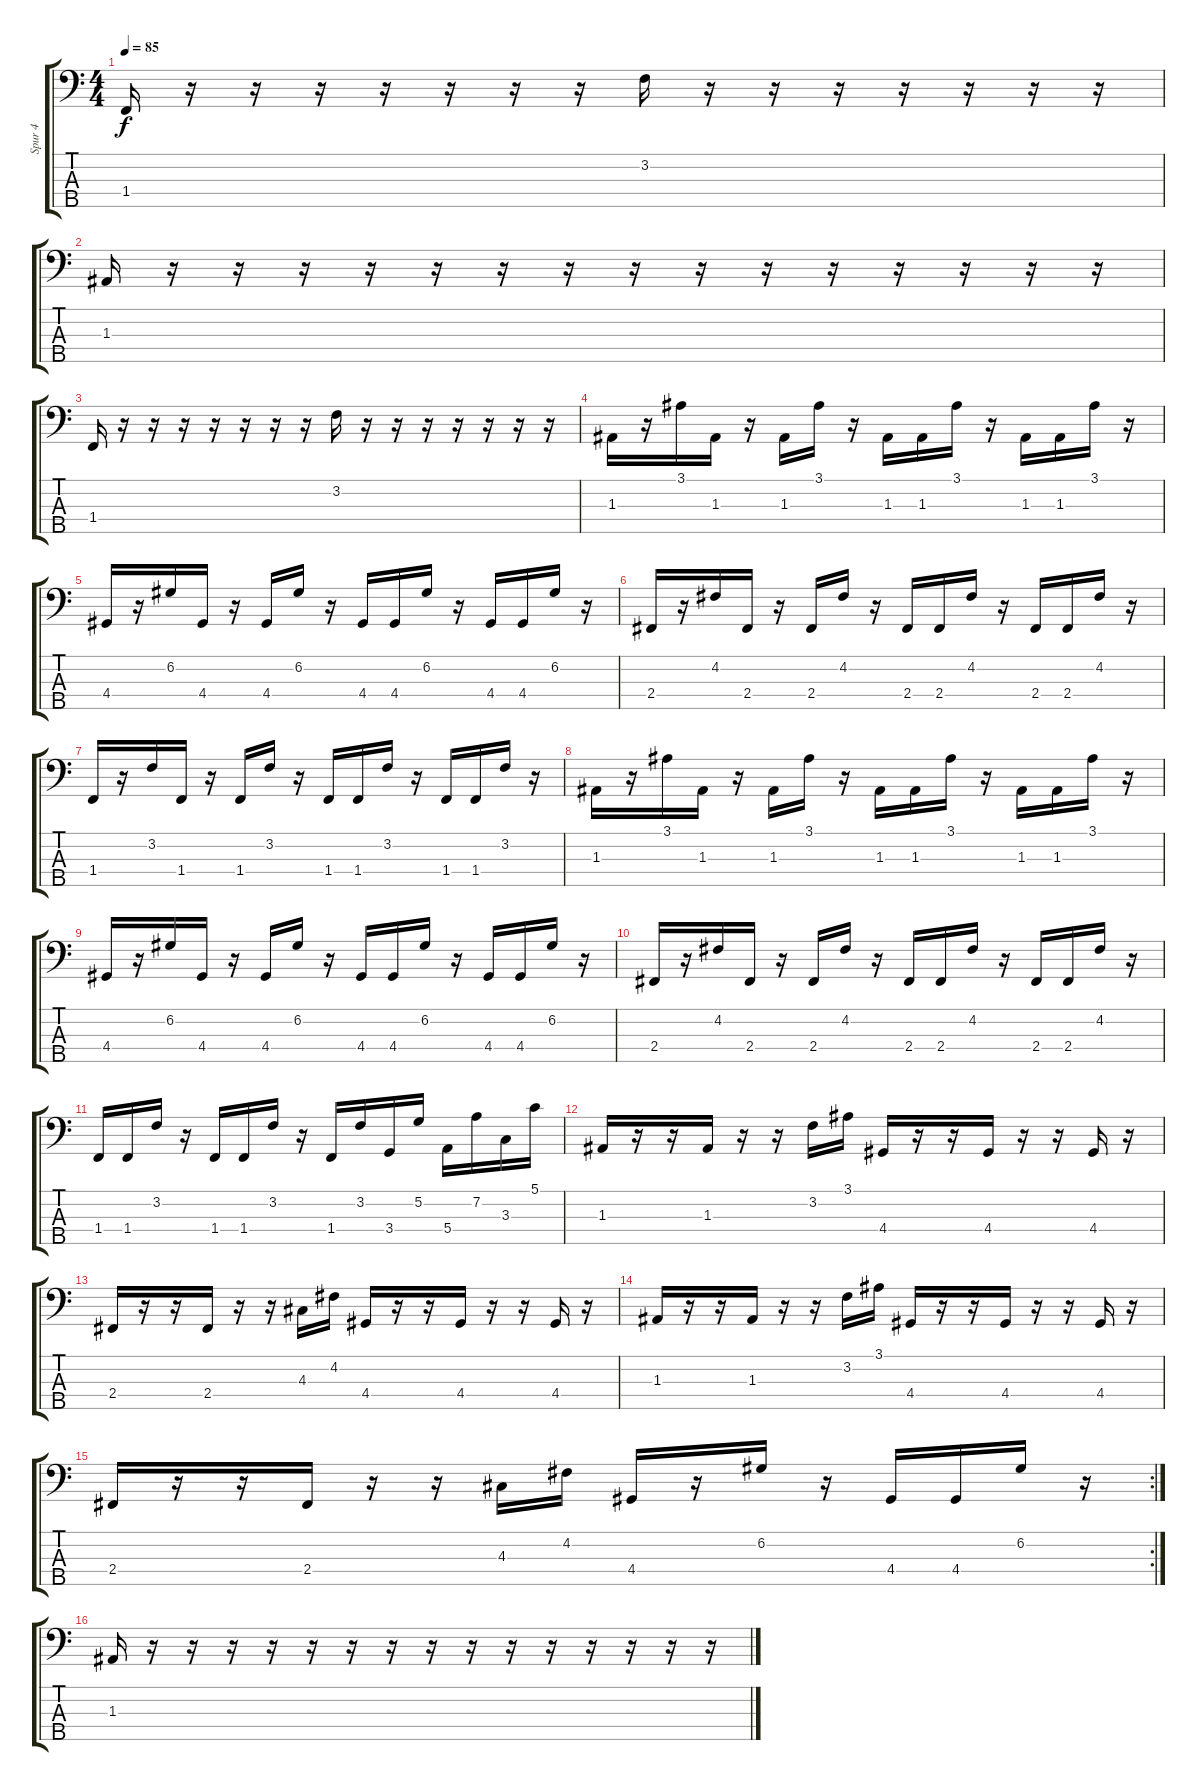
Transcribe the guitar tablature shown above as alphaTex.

\track ("Spur 4" "Spur 4") {instrument electricbassfinger}
\staff {score tabs}
\tuning (G2 D2 A1 E1 B0) {hide}
\ts (4 4)
\tempo 85
\clef f4
\ks c
1.4.16{dy f} r.16 r.16 r.16 r.16 r.16 r.16 r.16 3.2.16 r.16 r.16 r.16 r.16 r.16 r.16 r.16 |
1.3.16 r.16 r.16 r.16 r.16 r.16 r.16 r.16 r.16 r.16 r.16 r.16 r.16 r.16 r.16 r.16 |
1.4.16 r.16 r.16 r.16 r.16 r.16 r.16 r.16 3.2.16 r.16 r.16 r.16 r.16 r.16 r.16 r.16 |
1.3.16 r.16 3.1.16 1.3.16 r.16 1.3.16 3.1.16 r.16 1.3.16 1.3.16 3.1.16 r.16 1.3.16 1.3.16 3.1.16 r.16 |
4.4.16 r.16 6.2.16 4.4.16 r.16 4.4.16 6.2.16 r.16 4.4.16 4.4.16 6.2.16 r.16 4.4.16 4.4.16 6.2.16 r.16 |
2.4.16 r.16 4.2.16 2.4.16 r.16 2.4.16 4.2.16 r.16 2.4.16 2.4.16 4.2.16 r.16 2.4.16 2.4.16 4.2.16 r.16 |
1.4.16 r.16 3.2.16 1.4.16 r.16 1.4.16 3.2.16 r.16 1.4.16 1.4.16 3.2.16 r.16 1.4.16 1.4.16 3.2.16 r.16 |
1.3.16 r.16 3.1.16 1.3.16 r.16 1.3.16 3.1.16 r.16 1.3.16 1.3.16 3.1.16 r.16 1.3.16 1.3.16 3.1.16 r.16 |
4.4.16 r.16 6.2.16 4.4.16 r.16 4.4.16 6.2.16 r.16 4.4.16 4.4.16 6.2.16 r.16 4.4.16 4.4.16 6.2.16 r.16 |
2.4.16 r.16 4.2.16 2.4.16 r.16 2.4.16 4.2.16 r.16 2.4.16 2.4.16 4.2.16 r.16 2.4.16 2.4.16 4.2.16 r.16 |
1.4.16 1.4.16 3.2.16 r.16 1.4.16 1.4.16 3.2.16 r.16 1.4.16 3.2.16 3.4.16 5.2.16 5.4.16 7.2.16 3.3.16 5.1.16 |
1.3.16 r.16 r.16 1.3.16 r.16 r.16 3.2.16 3.1.16 4.4.16 r.16 r.16 4.4.16 r.16 r.16 4.4.16 r.16 |
2.4.16 r.16 r.16 2.4.16 r.16 r.16 4.3.16 4.2.16 4.4.16 r.16 r.16 4.4.16 r.16 r.16 4.4.16 r.16 |
1.3.16 r.16 r.16 1.3.16 r.16 r.16 3.2.16 3.1.16 4.4.16 r.16 r.16 4.4.16 r.16 r.16 4.4.16 r.16 |
\rc 2
2.4.16 r.16 r.16 2.4.16 r.16 r.16 4.3.16 4.2.16 4.4.16 r.16 6.2.16 r.16 4.4.16 4.4.16 6.2.16 r.16 |
1.3.16 r.16 r.16 r.16 r.16 r.16 r.16 r.16 r.16 r.16 r.16 r.16 r.16 r.16 r.16 r.16
